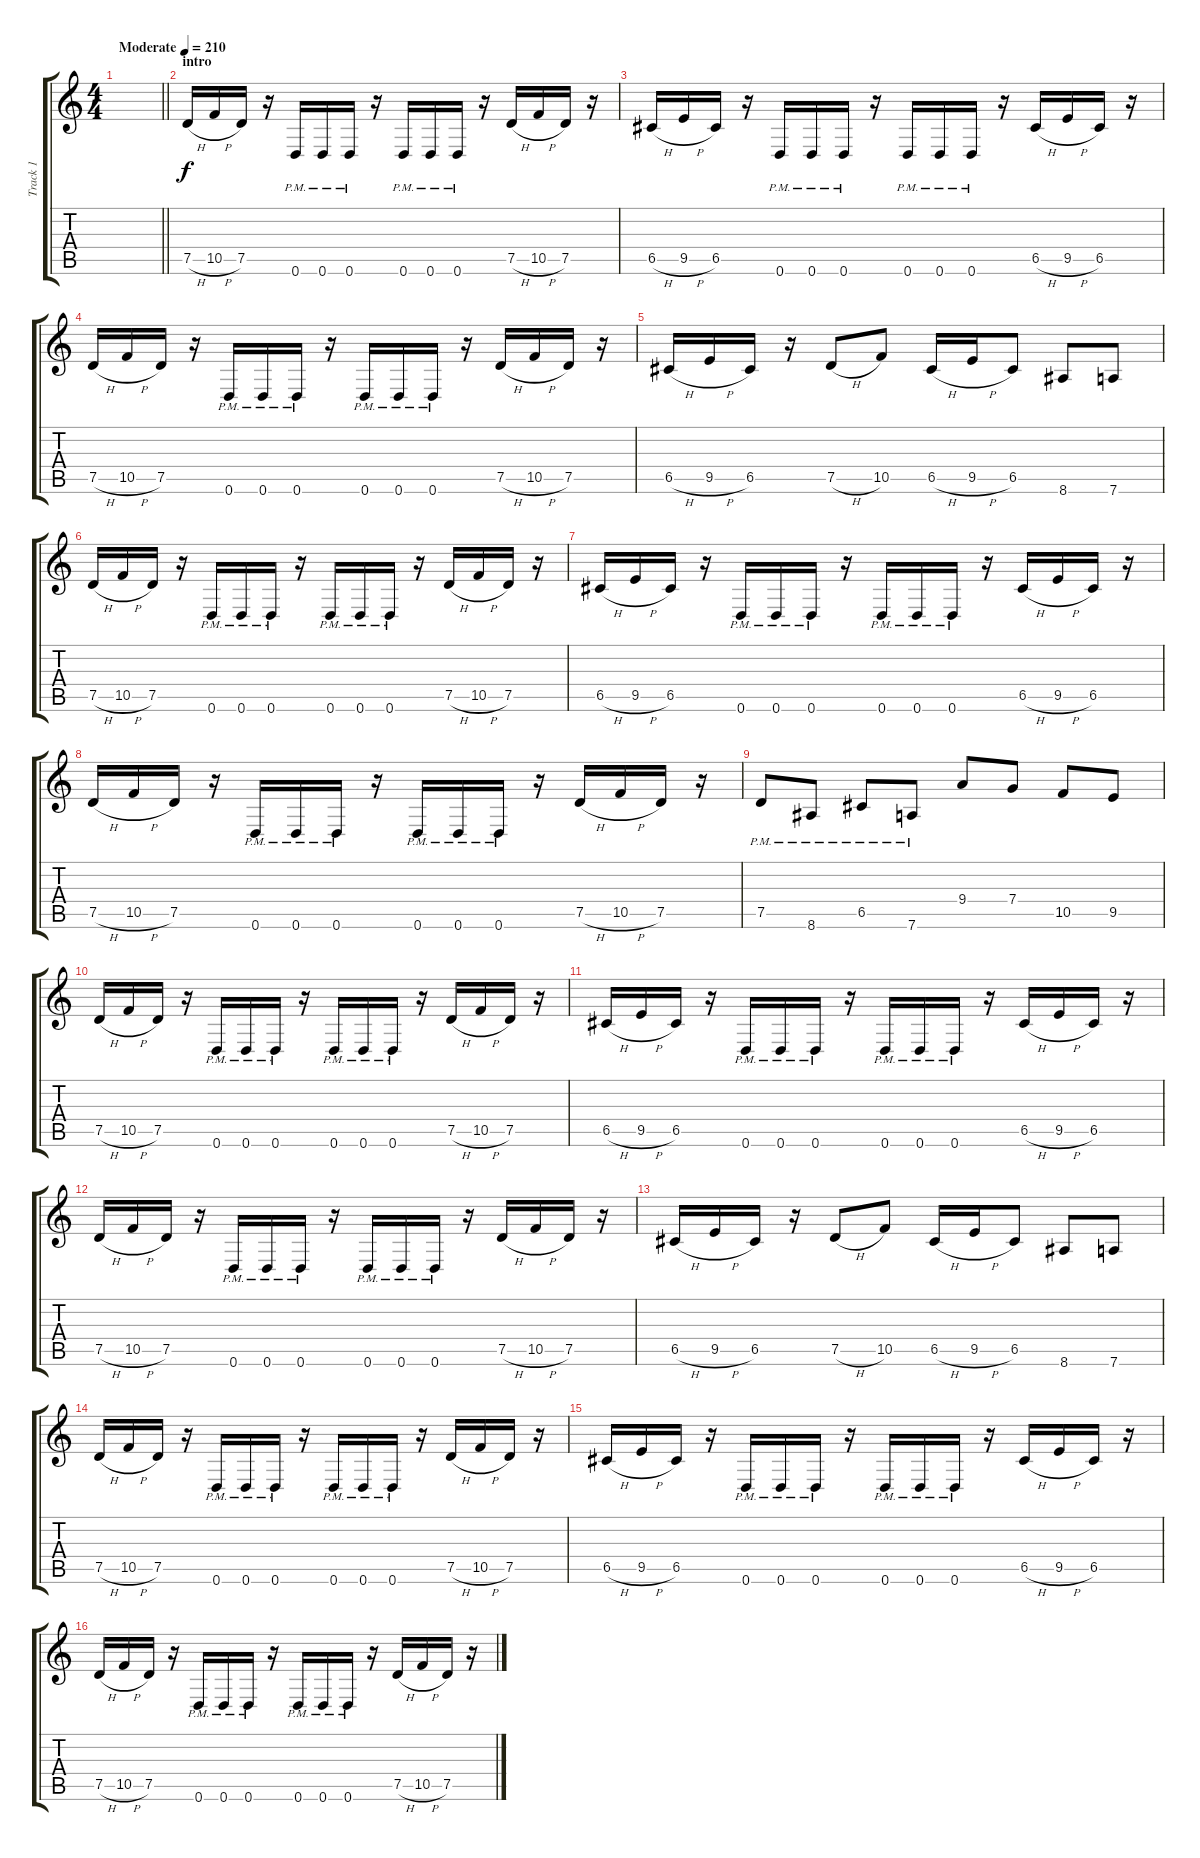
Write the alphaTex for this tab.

\track ("Track 1" "Track 1") {instrument distortionguitar}
\staff {score tabs}
\tuning (D4 A3 F3 C3 G2 D2) {hide}
\ts (4 4)
\tempo (210 "Moderate")
\clef g2
\barLineRight lightlight
\ks c
|
\section ("" "intro")
7.5{h}.16 10.5{h}.16 7.5.16 r.16 0.6{pm}.16 0.6{pm}.16 0.6{pm}.16 r.16 0.6{pm}.16 0.6{pm}.16 0.6{pm}.16 r.16 7.5{h}.16 10.5{h}.16 7.5.16 r.16 |
6.5{h}.16 9.5{h}.16 6.5.16 r.16 0.6{pm}.16 0.6{pm}.16 0.6{pm}.16 r.16 0.6{pm}.16 0.6{pm}.16 0.6{pm}.16 r.16 6.5{h}.16 9.5{h}.16 6.5.16 r.16 |
7.5{h}.16 10.5{h}.16 7.5.16 r.16 0.6{pm}.16 0.6{pm}.16 0.6{pm}.16 r.16 0.6{pm}.16 0.6{pm}.16 0.6{pm}.16 r.16 7.5{h}.16 10.5{h}.16 7.5.16 r.16 |
6.5{h}.16 9.5{h}.16 6.5.16 r.16 7.5{h}.8 10.5.8 6.5{h}.16 9.5{h}.16 6.5.8 8.6.8 7.6.8 |
7.5{h}.16 10.5{h}.16 7.5.16 r.16 0.6{pm}.16 0.6{pm}.16 0.6{pm}.16 r.16 0.6{pm}.16 0.6{pm}.16 0.6{pm}.16 r.16 7.5{h}.16 10.5{h}.16 7.5.16 r.16 |
6.5{h}.16 9.5{h}.16 6.5.16 r.16 0.6{pm}.16 0.6{pm}.16 0.6{pm}.16 r.16 0.6{pm}.16 0.6{pm}.16 0.6{pm}.16 r.16 6.5{h}.16 9.5{h}.16 6.5.16 r.16 |
7.5{h}.16 10.5{h}.16 7.5.16 r.16 0.6{pm}.16 0.6{pm}.16 0.6{pm}.16 r.16 0.6{pm}.16 0.6{pm}.16 0.6{pm}.16 r.16 7.5{h}.16 10.5{h}.16 7.5.16 r.16 |
7.5{pm}.8 8.6{pm}.8 6.5{pm}.8 7.6{pm}.8 9.4.8 7.4.8 10.5.8 9.5.8 |
7.5{h}.16 10.5{h}.16 7.5.16 r.16 0.6{pm}.16 0.6{pm}.16 0.6{pm}.16 r.16 0.6{pm}.16 0.6{pm}.16 0.6{pm}.16 r.16 7.5{h}.16 10.5{h}.16 7.5.16 r.16 |
6.5{h}.16 9.5{h}.16 6.5.16 r.16 0.6{pm}.16 0.6{pm}.16 0.6{pm}.16 r.16 0.6{pm}.16 0.6{pm}.16 0.6{pm}.16 r.16 6.5{h}.16 9.5{h}.16 6.5.16 r.16 |
7.5{h}.16 10.5{h}.16 7.5.16 r.16 0.6{pm}.16 0.6{pm}.16 0.6{pm}.16 r.16 0.6{pm}.16 0.6{pm}.16 0.6{pm}.16 r.16 7.5{h}.16 10.5{h}.16 7.5.16 r.16 |
6.5{h}.16 9.5{h}.16 6.5.16 r.16 7.5{h}.8 10.5.8 6.5{h}.16 9.5{h}.16 6.5.8 8.6.8 7.6.8 |
7.5{h}.16 10.5{h}.16 7.5.16 r.16 0.6{pm}.16 0.6{pm}.16 0.6{pm}.16 r.16 0.6{pm}.16 0.6{pm}.16 0.6{pm}.16 r.16 7.5{h}.16 10.5{h}.16 7.5.16 r.16 |
6.5{h}.16 9.5{h}.16 6.5.16 r.16 0.6{pm}.16 0.6{pm}.16 0.6{pm}.16 r.16 0.6{pm}.16 0.6{pm}.16 0.6{pm}.16 r.16 6.5{h}.16 9.5{h}.16 6.5.16 r.16 |
7.5{h}.16 10.5{h}.16 7.5.16 r.16 0.6{pm}.16 0.6{pm}.16 0.6{pm}.16 r.16 0.6{pm}.16 0.6{pm}.16 0.6{pm}.16 r.16 7.5{h}.16 10.5{h}.16 7.5.16 r.16
